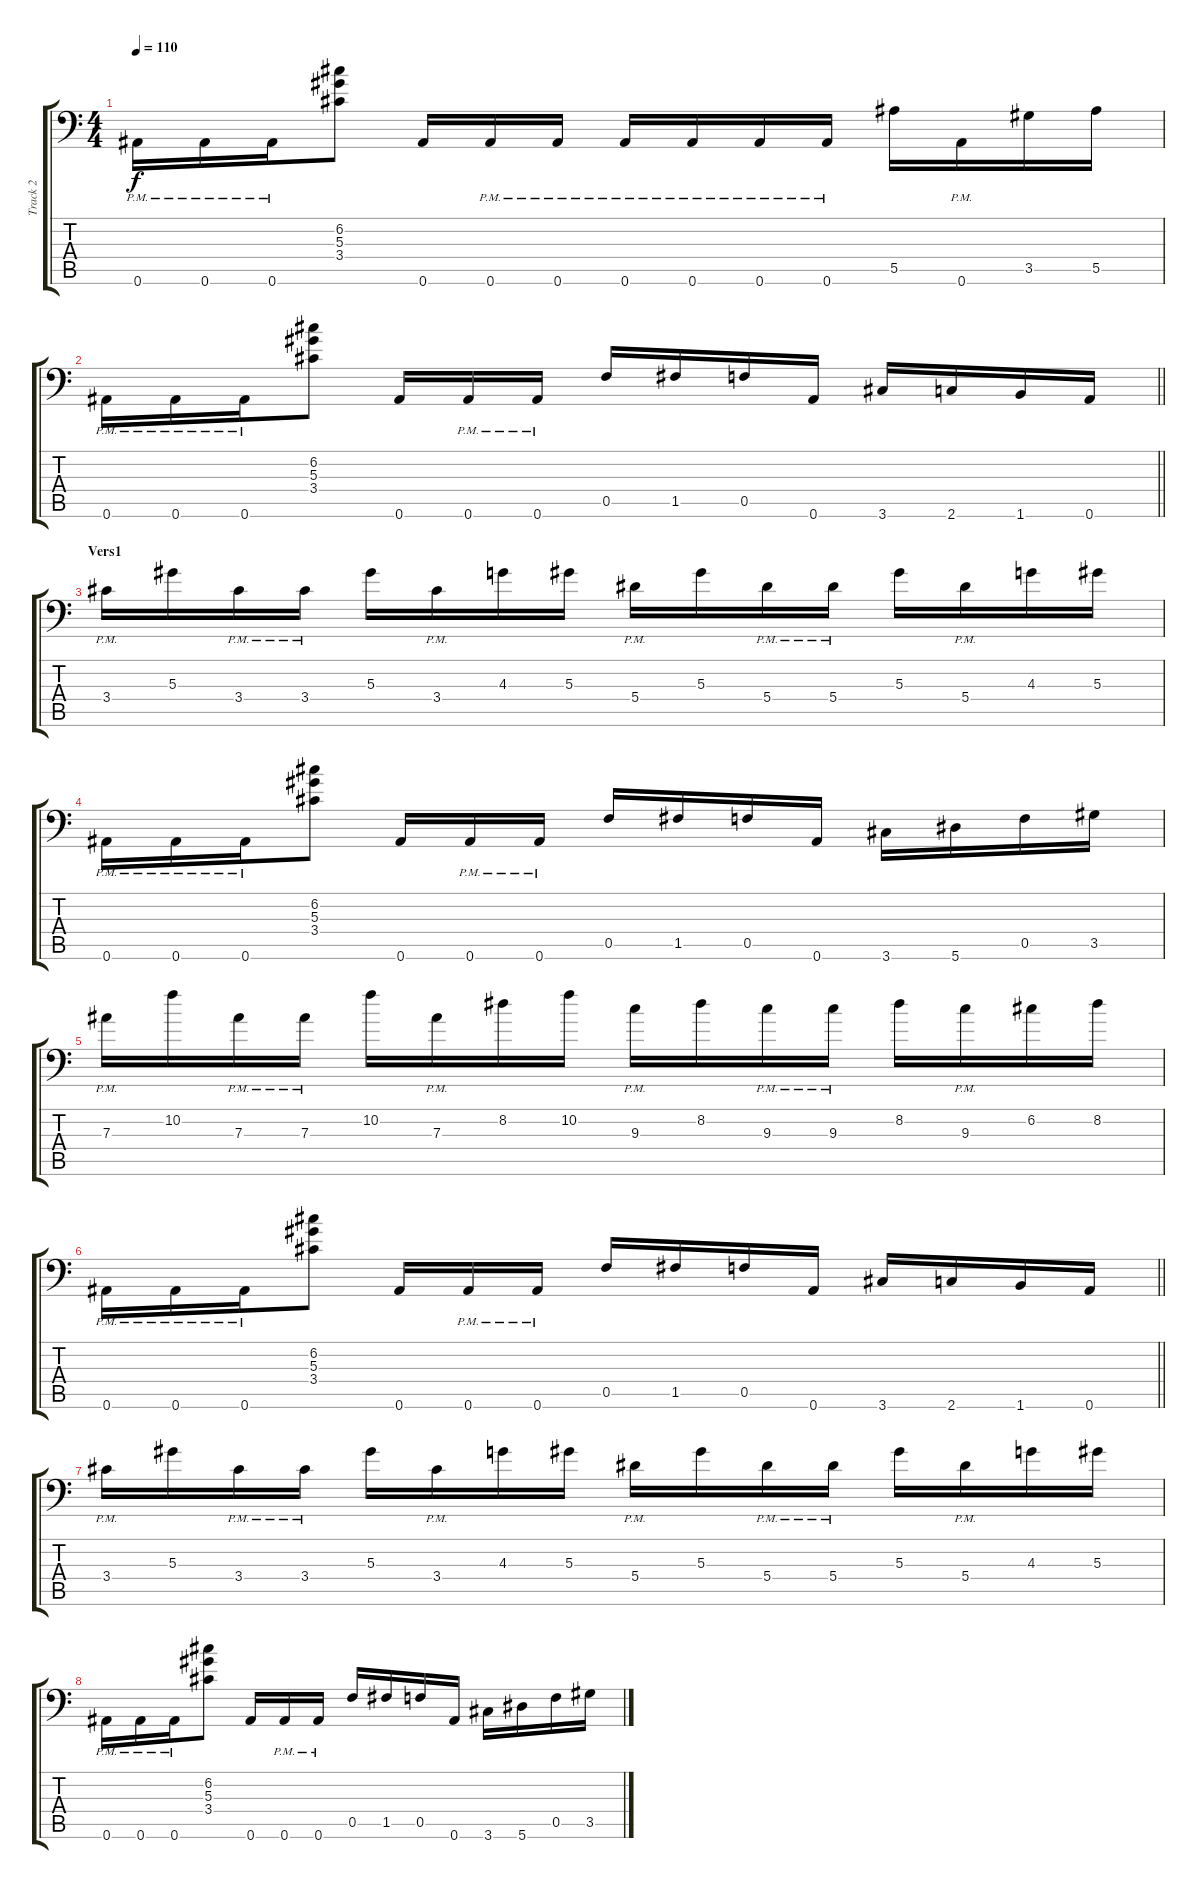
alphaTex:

\track ("Track 2" "Track 2") {instrument distortionguitar}
\staff {score tabs}
\tuning (C4 G3 Eb3 Bb2 F2 Bb1) {hide}
\ts (4 4)
\tempo 110
\clef f4
\ks c
0.6{pm}.16{dy f} 0.6{pm}.16 0.6{pm}.16 (6.2 5.3 3.4).8 0.6.16 0.6{pm}.16 0.6{pm}.16 0.6{pm}.16 0.6{pm}.16 0.6{pm}.16 0.6{pm}.16 5.5.16 0.6{pm}.16 3.5.16 5.5.16 |
\barLineRight lightlight
0.6{pm}.16 0.6{pm}.16 0.6{pm}.16 (6.2 5.3 3.4).8 0.6.16 0.6{pm}.16 0.6{pm}.16 0.5.16 1.5.16 0.5.16 0.6.16 3.6.16 2.6.16 1.6.16 0.6.16 |
\section ("" "Vers1")
3.4{pm}.16 5.3.16 3.4{pm}.16 3.4{pm}.16 5.3.16 3.4{pm}.16 4.3.16 5.3.16 5.4{pm}.16 5.3.16 5.4{pm}.16 5.4{pm}.16 5.3.16 5.4{pm}.16 4.3.16 5.3.16 |
0.6{pm}.16 0.6{pm}.16 0.6{pm}.16 (6.2 5.3 3.4).8 0.6.16 0.6{pm}.16 0.6{pm}.16 0.5.16 1.5.16 0.5.16 0.6.16 3.6.16 5.6.16 0.5.16 3.5.16 |
7.3{pm}.16 10.2.16 7.3{pm}.16 7.3{pm}.16 10.2.16 7.3{pm}.16 8.2.16 10.2.16 9.3{pm}.16 8.2.16 9.3{pm}.16 9.3{pm}.16 8.2.16 9.3{pm}.16 6.2.16 8.2.16 |
\barLineRight lightlight
0.6{pm}.16 0.6{pm}.16 0.6{pm}.16 (6.2 5.3 3.4).8 0.6.16 0.6{pm}.16 0.6{pm}.16 0.5.16 1.5.16 0.5.16 0.6.16 3.6.16 2.6.16 1.6.16 0.6.16 |
3.4{pm}.16 5.3.16 3.4{pm}.16 3.4{pm}.16 5.3.16 3.4{pm}.16 4.3.16 5.3.16 5.4{pm}.16 5.3.16 5.4{pm}.16 5.4{pm}.16 5.3.16 5.4{pm}.16 4.3.16 5.3.16 |
0.6{pm}.16 0.6{pm}.16 0.6{pm}.16 (6.2 5.3 3.4).8 0.6.16 0.6{pm}.16 0.6{pm}.16 0.5.16 1.5.16 0.5.16 0.6.16 3.6.16 5.6.16 0.5.16 3.5.16
